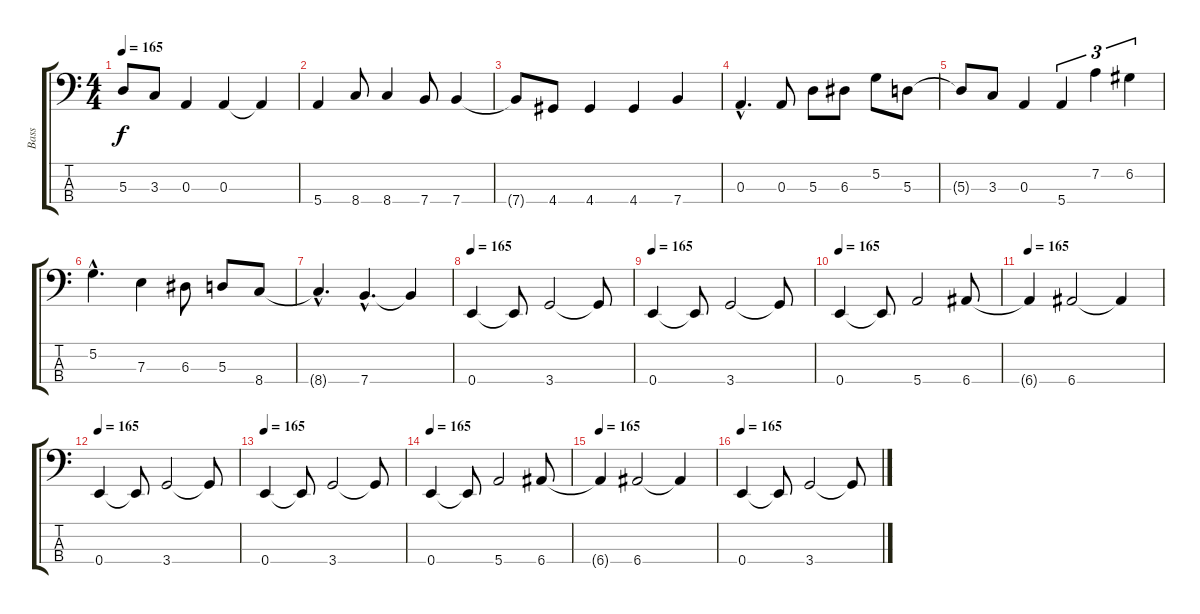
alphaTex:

\track ("Bass" "Bass") {instrument electricbassfinger}
\staff {score tabs}
\tuning (G2 D2 A1 E1) {hide}
\ts (4 4)
\tempo 165
\clef f4
\ks c
5.3{t}.8{dy f} 3.3.8 0.3.4 0.3.4 0.3{t}.4 |
5.4.4 8.4.8 8.4.4 7.4.8 7.4.4 |
7.4{t}.8 4.4.8 4.4.4 4.4.4 7.4.4 |
0.3{hac}.4{d} 0.3.8 5.3.8 6.3.8 5.2.8 5.3.8 |
5.3{t}.8 3.3.8 0.3.4 5.4.4{tu (3 2)} 7.2.4{tu (3 2)} 6.2.4{tu (3 2)} |
5.2{hac}.4{d} 7.3.4 6.3.8 5.3.8 8.4.8 |
8.4{hac t}.4{d} 7.4{hac}.4{d} 7.4{t}.4 |
\tempo 165
0.4.4 0.4{t}.8 3.4.2 3.4{t}.8 |
\tempo 165
0.4.4 0.4{t}.8 3.4.2 3.4{t}.8 |
\tempo 165
0.4.4 0.4{t}.8 5.4.2 6.4.8 |
\tempo 165
6.4{t}.4 6.4.2 6.4{t}.4 |
\tempo 165
0.4.4 0.4{t}.8 3.4.2 3.4{t}.8 |
\tempo 165
0.4.4 0.4{t}.8 3.4.2 3.4{t}.8 |
\tempo 165
0.4.4 0.4{t}.8 5.4.2 6.4.8 |
\tempo 165
6.4{t}.4 6.4.2 6.4{t}.4 |
\tempo 165
0.4.4 0.4{t}.8 3.4.2 3.4{t}.8
